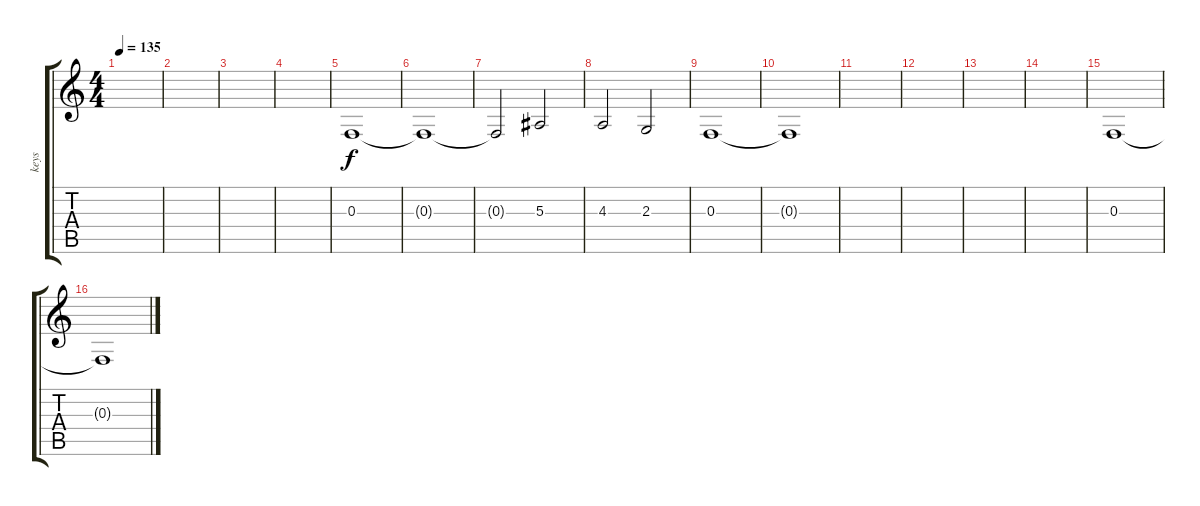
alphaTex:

\track ("keys" "keys") {instrument choiraahs}
\staff {score tabs}
\tuning (D4 A3 F3 C3 G2 D2) {hide}
\ts (4 4)
\tempo 135
\clef g2
\ks c
|
|
|
|
0.3.1 |
0.3{t}.1 |
0.3{t}.2 5.3.2 |
4.3.2 2.3.2 |
0.3.1 |
0.3{t}.1 |
|
|
|
|
0.3.1 |
0.3{t}.1
